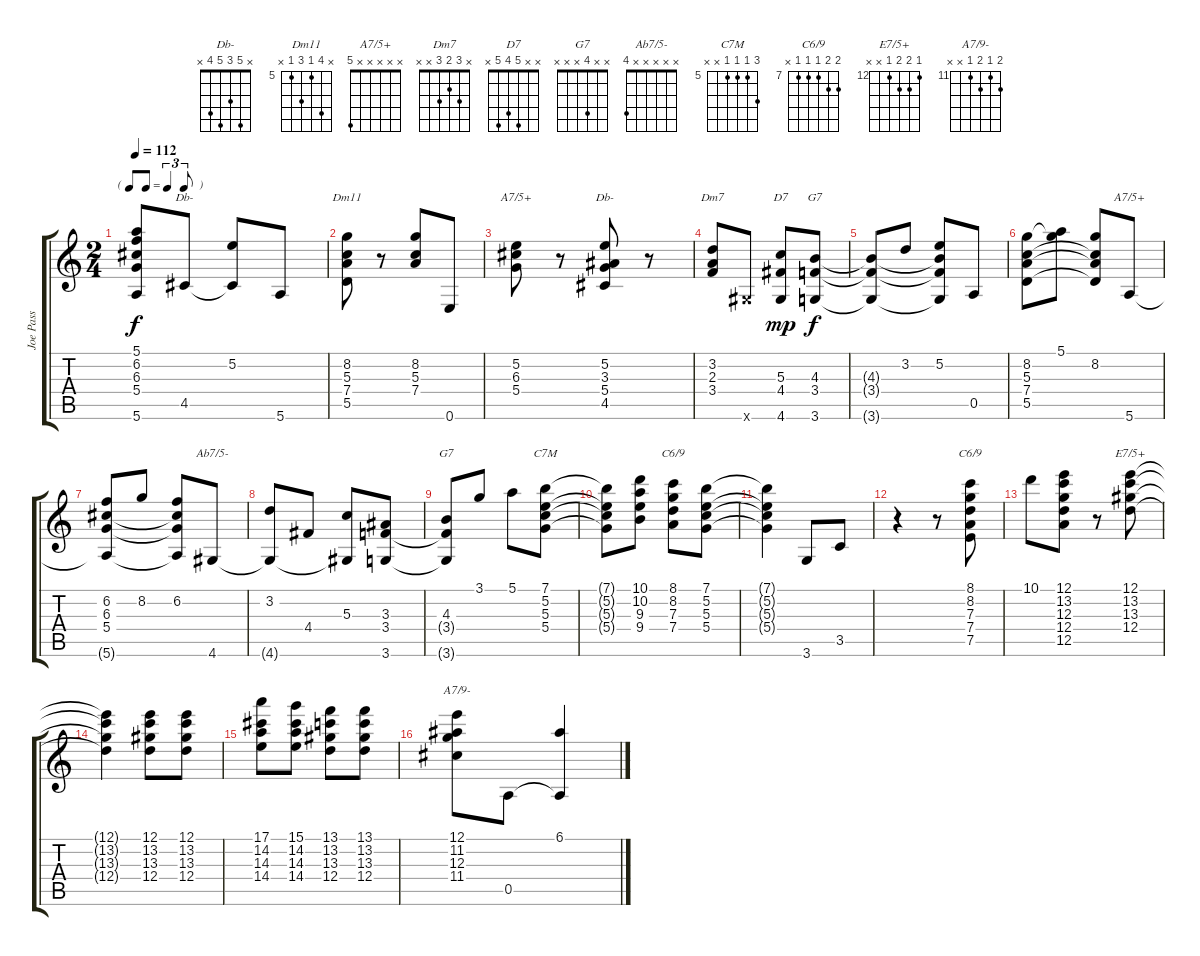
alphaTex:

\track ("Joe Pass" "Joe Pass") {instrument acousticguitarnylon}
\staff {score tabs}
\tuning (E4 B3 G3 D3 A2 E2) {hide}
\chord ("Db-" x x x x 4 x)
\chord ("Dm11" x 8 5 7 5 x) {firstfret 5}
\chord ("A7/5+" x 6 6 5 x x) {firstfret 5}
\chord ("Db-" x 5 3 5 4 x)
\chord ("Dm7" x 3 2 3 x x)
\chord ("D7" x x 5 4 5 x)
\chord ("G7" x x 4 3 x 3)
\chord ("A7/5+" x x x x x 5)
\chord ("Ab7/5-" x x x x x 4)
\chord ("G7" x x 4 x x x)
\chord ("C7M" 7 5 5 5 x x) {firstfret 5}
\chord ("C6/9" 8 8 7 7 x x) {firstfret 7}
\chord ("C6/9" 8 8 7 7 7 x) {firstfret 7}
\chord ("E7/5+" 12 13 13 12 x x) {firstfret 12}
\chord ("A7/9-" 12 11 12 11 x x) {firstfret 11}
\ts (2 4)
\tf triplet8th
\tempo 112
\clef g2
\ks c
(5.1 6.2 6.3 5.4 5.6{t}).8{dy f} 4.5.8{ch "Db-"} (5.2 4.5{t}).8 5.6.8 |
(8.2 5.3 7.4 5.5).8{ch "Dm11"} r.8 (8.2 5.3 7.4).8 0.6.8 |
(5.2 6.3 5.4).8{ch "A7/5+"} r.8 (5.2 3.3 5.4 4.5).8{ch "Db-"} r.8 |
(3.2 2.3 3.4).8{ch "Dm7"} 4.6{x}.8 (5.3 4.4 4.6).8{ch "D7" dy mp} (4.3 3.4 3.6).8{ch "G7" dy f} |
(4.3{t} 3.4{t} 3.6{t}).8 3.2.8 (5.2 4.3{t} 3.4{t} 3.6{t}).8 0.5.8 |
(8.2 5.3 7.4 5.5).8 (5.1 8.2{t}).8 (8.2 5.3{t} 7.4{t} 5.5{t}).8 5.6.8{ch "A7/5+"} |
(6.2 6.3 5.4 5.6{t}).8 8.2.8 (6.2 6.3{t} 5.4{t} 5.6{t}).8 4.6.8{ch "Ab7/5-"} |
(3.2 4.6{t}).8 4.4.8 (5.3 4.6{t}).8 (3.3 3.4 3.6).8 |
(4.3 3.4{t} 3.6{t}).8{ch "G7"} 3.1.8 5.1.8 (7.1 5.2 5.3 5.4).8{ch "C7M"} |
(7.1{t} 5.2{t} 5.3{t} 5.4{t}).8 (10.1 10.2 9.3 9.4).8 (8.1 8.2 7.3 7.4).8{ch "C6/9"} (7.1 5.2 5.3 5.4).8 |
(7.1{t} 5.2{t} 5.3{t} 5.4{t}).4 3.6.8 3.5.8 |
r.4 r.8 (8.1 8.2 7.3 7.4 7.5).8{ch "C6/9"} |
10.1.8 (12.1 13.2 12.3 12.4 12.5).8 r.8 (12.1 13.2 13.3 12.4).8{ch "E7/5+"} |
(12.1{t} 13.2{t} 13.3{t} 12.4{t}).4 (12.1 13.2 13.3 12.4).8 (12.1 13.2 13.3 12.4).8 |
(17.1 14.2 14.3 14.4).8 (15.1 14.2 14.3 14.4).8 (13.1 13.2 13.3 12.4).8 (13.1 13.2 13.3 12.4).8 |
(12.1 11.2 12.3 11.4).8{ch "A7/9-"} 0.5.8 (6.1 0.5{t}).4
